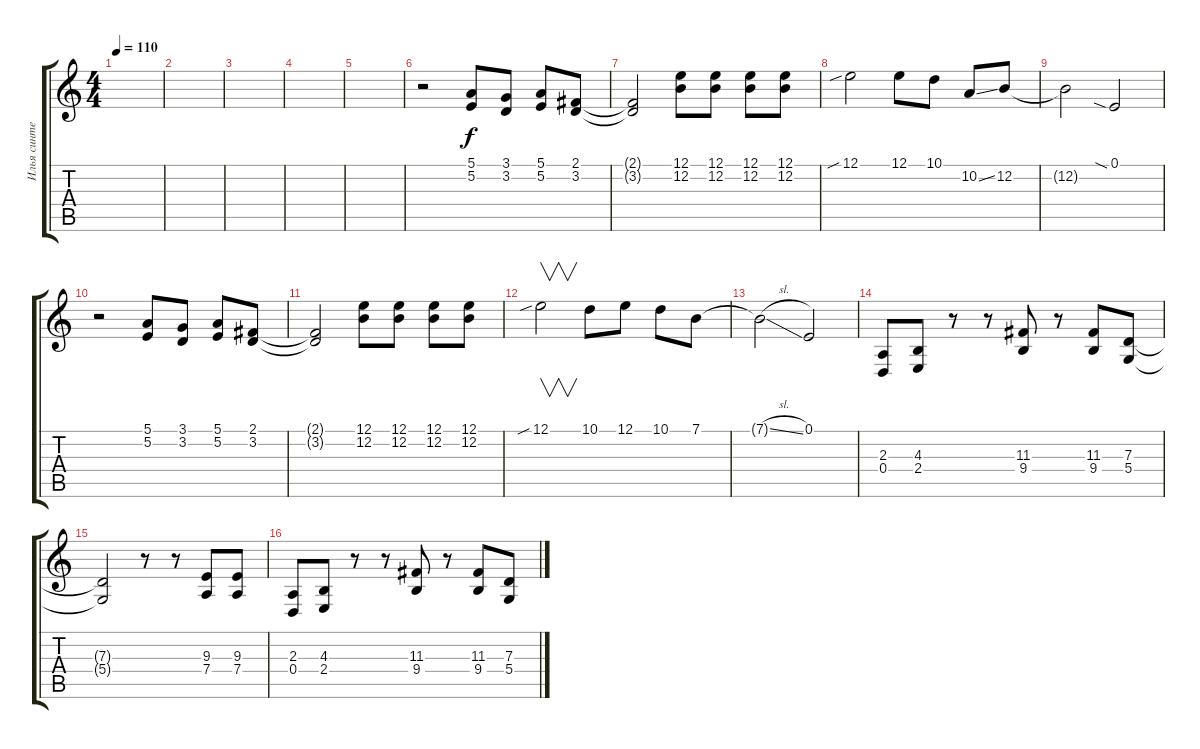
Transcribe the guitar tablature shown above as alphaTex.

\track ("Илья синтезатор" "Илья синте") {instrument lead1square}
\staff {score tabs}
\tuning (E4 B3 G3 D3 A2 D2) {hide}
\ts (4 4)
\tempo 110
\clef g2
\ks c
|
|
|
|
|
r.2 (5.1 5.2).8 (3.1 3.2).8 (5.1 5.2).8 (2.1 3.2).8 |
(2.1{t} 3.2{t}).2 (12.1 12.2).8 (12.1 12.2).8 (12.1 12.2).8 (12.1 12.2).8 |
12.1{sib}.2 12.1.8 10.1.8 10.2{ss}.8 12.2.8 |
12.2{t}.2 0.1{sia}.2 |
r.2 (5.1 5.2).8 (3.1 3.2).8 (5.1 5.2).8 (2.1 3.2).8 |
(2.1{t} 3.2{t}).2 (12.1 12.2).8 (12.1 12.2).8 (12.1 12.2).8 (12.1 12.2).8 |
12.1{sib}.2{v} 10.1.8 12.1.8 10.1.8 7.1.8 |
7.1{sl t}.2 0.1.2 |
(2.3 0.4).8 (4.3 2.4).8 r.8 r.8 (11.3 9.4).8 r.8 (11.3 9.4).8 (7.3 5.4).8 |
(7.3{t} 5.4{t}).2 r.8 r.8 (9.3 7.4).8 (9.3 7.4).8 |
(2.3 0.4).8 (4.3 2.4).8 r.8 r.8 (11.3 9.4).8 r.8 (11.3 9.4).8 (7.3 5.4).8
